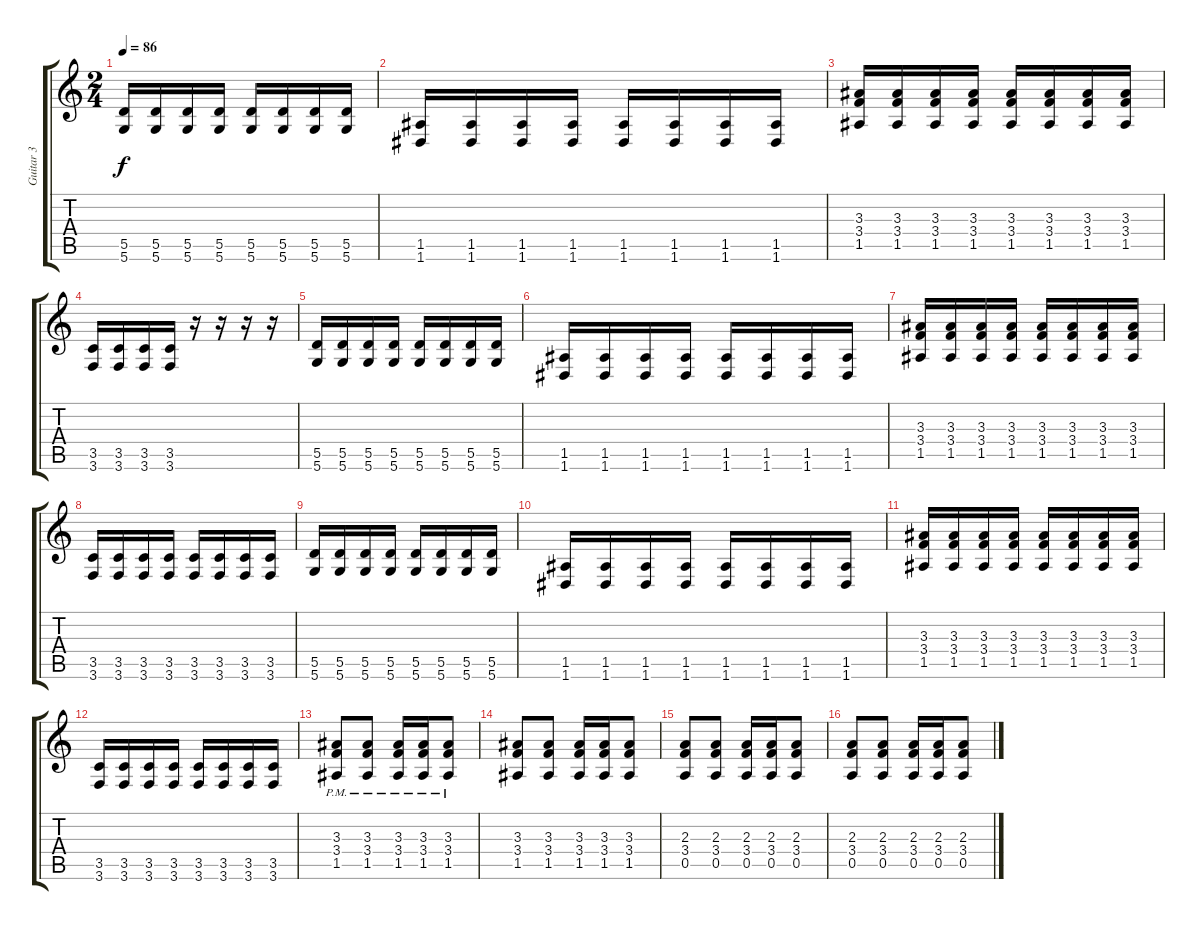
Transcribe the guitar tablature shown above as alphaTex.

\track ("Guitar 3" "Guitar 3") {instrument overdrivenguitar}
\staff {score tabs}
\tuning (E4 B3 G3 D3 A2 D2) {hide}
\ts (2 4)
\tempo 86
\clef g2
\ks c
(5.5 5.6).16{dy f} (5.5 5.6).16 (5.5 5.6).16 (5.5 5.6).16 (5.5 5.6).16 (5.5 5.6).16 (5.5 5.6).16 (5.5 5.6).16 |
(1.5 1.6).16 (1.5 1.6).16 (1.5 1.6).16 (1.5 1.6).16 (1.5 1.6).16 (1.5 1.6).16 (1.5 1.6).16 (1.5 1.6).16 |
(3.3 3.4 1.5).16 (3.3 3.4 1.5).16 (3.3 3.4 1.5).16 (3.3 3.4 1.5).16 (3.3 3.4 1.5).16 (3.3 3.4 1.5).16 (3.3 3.4 1.5).16 (3.3 3.4 1.5).16 |
(3.5 3.6).16 (3.5 3.6).16 (3.5 3.6).16 (3.5 3.6).16 r.16 r.16 r.16 r.16 |
(5.5 5.6).16 (5.5 5.6).16 (5.5 5.6).16 (5.5 5.6).16 (5.5 5.6).16 (5.5 5.6).16 (5.5 5.6).16 (5.5 5.6).16 |
(1.5 1.6).16 (1.5 1.6).16 (1.5 1.6).16 (1.5 1.6).16 (1.5 1.6).16 (1.5 1.6).16 (1.5 1.6).16 (1.5 1.6).16 |
(3.3 3.4 1.5).16 (3.3 3.4 1.5).16 (3.3 3.4 1.5).16 (3.3 3.4 1.5).16 (3.3 3.4 1.5).16 (3.3 3.4 1.5).16 (3.3 3.4 1.5).16 (3.3 3.4 1.5).16 |
(3.5 3.6).16 (3.5 3.6).16 (3.5 3.6).16 (3.5 3.6).16 (3.5 3.6).16 (3.5 3.6).16 (3.5 3.6).16 (3.5 3.6).16 |
(5.5 5.6).16 (5.5 5.6).16 (5.5 5.6).16 (5.5 5.6).16 (5.5 5.6).16 (5.5 5.6).16 (5.5 5.6).16 (5.5 5.6).16 |
(1.5 1.6).16 (1.5 1.6).16 (1.5 1.6).16 (1.5 1.6).16 (1.5 1.6).16 (1.5 1.6).16 (1.5 1.6).16 (1.5 1.6).16 |
(3.3 3.4 1.5).16 (3.3 3.4 1.5).16 (3.3 3.4 1.5).16 (3.3 3.4 1.5).16 (3.3 3.4 1.5).16 (3.3 3.4 1.5).16 (3.3 3.4 1.5).16 (3.3 3.4 1.5).16 |
(3.5 3.6).16 (3.5 3.6).16 (3.5 3.6).16 (3.5 3.6).16 (3.5 3.6).16 (3.5 3.6).16 (3.5 3.6).16 (3.5 3.6).16 |
(3.3 3.4{pm} 1.5).8 (3.3{pm} 3.4 1.5).8 (3.3{pm} 3.4 1.5).16 (3.3 3.4{pm} 1.5).16 (3.3{pm} 3.4 1.5).8 |
(3.3 3.4 1.5).8 (3.3 3.4 1.5).8 (3.3 3.4 1.5).16 (3.3 3.4 1.5).16 (3.3 3.4 1.5).8 |
(2.3 3.4 0.5).8 (2.3 3.4 0.5).8 (2.3 3.4 0.5).16 (2.3 3.4 0.5).16 (2.3 3.4 0.5).8 |
(2.3 3.4 0.5).8 (2.3 3.4 0.5).8 (2.3 3.4 0.5).16 (2.3 3.4 0.5).16 (2.3 3.4 0.5).8
